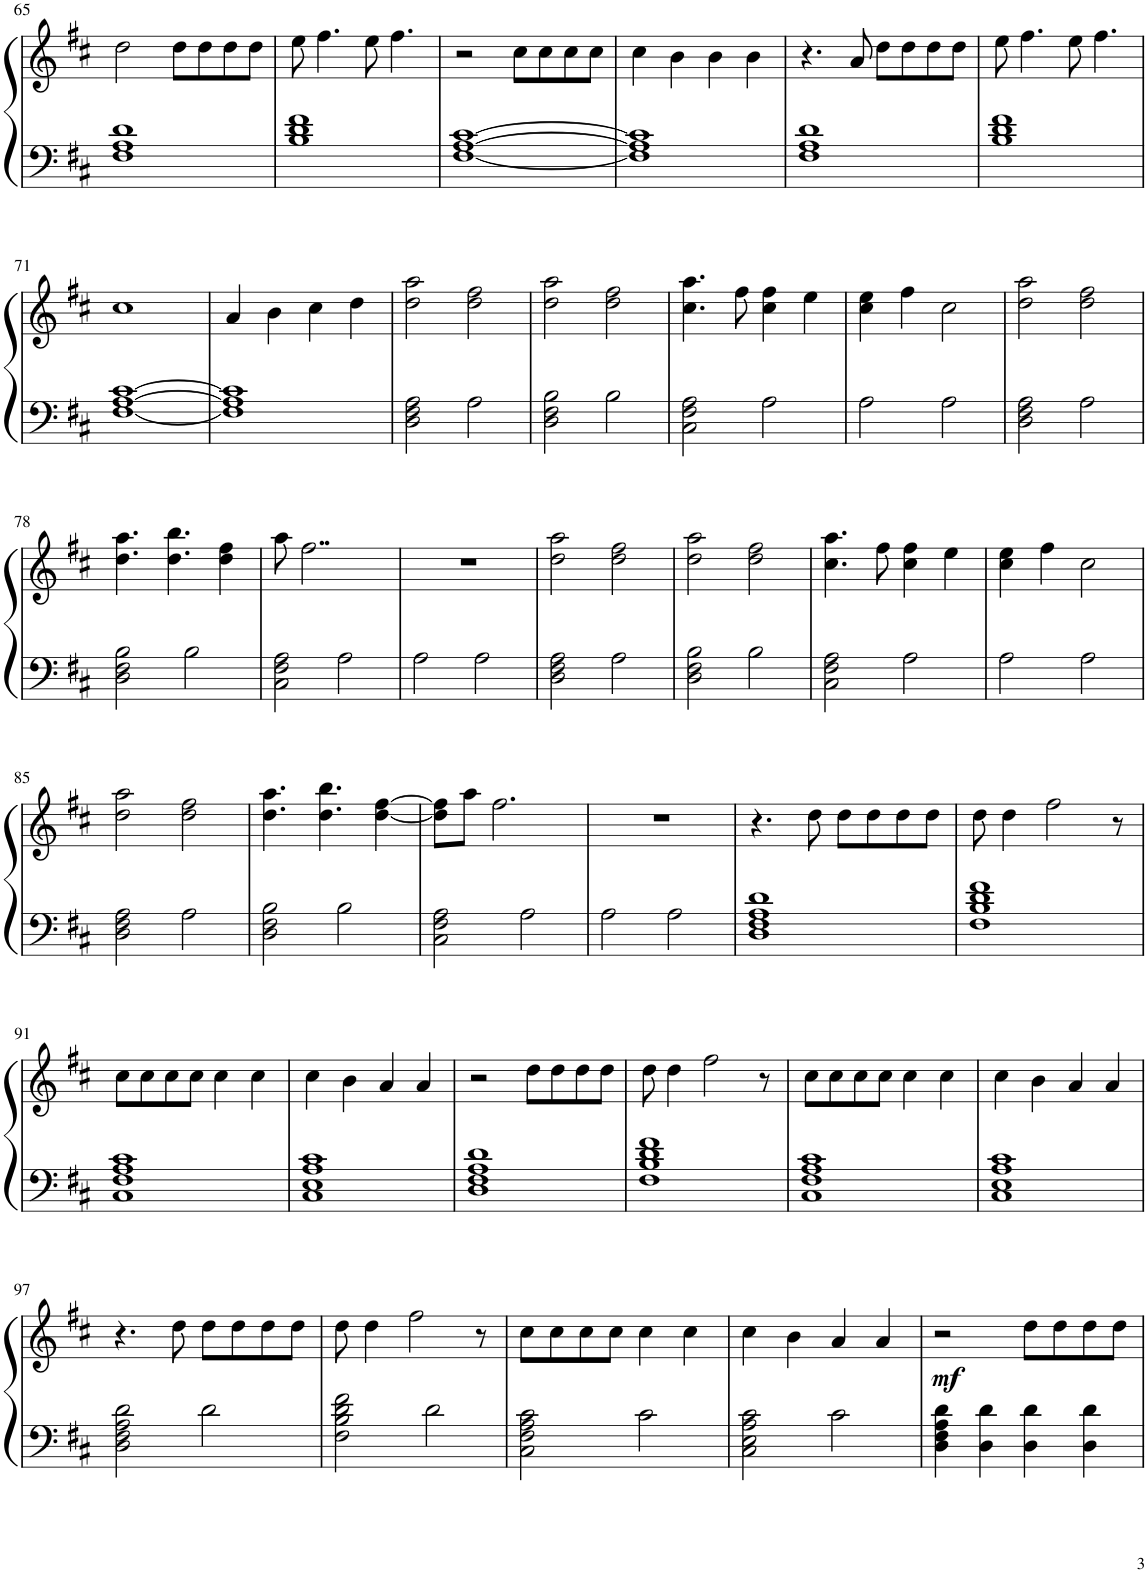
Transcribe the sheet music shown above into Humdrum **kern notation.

**kern	**kern	**dynam
*part1	*part1	*part1
*staff2	*staff1	*staff1/2
*I"Piano	*	*
*I'Pno.	*	*
!!LO:PB:g=z
*clefF4	*clefG2	*
*k[f#c#]	*k[f#c#]	*
*M4/4	*M4/4	*
=65	=65	=65
1F# 1A 1d	2dd\	.
.	8dd\L	.
.	8dd\	.
.	8dd\	.
.	8dd\J	.
=66	=66	=66
1B 1d 1f#	8ee\	.
.	4.ff#\	.
.	8ee\	.
.	4.ff#\	.
=67	=67	=67
[1F# [1A [1c#	2r	.
.	8cc#\L	.
.	8cc#\	.
.	8cc#\	.
.	8cc#\J	.
=68	=68	=68
1F#] 1A] 1c#]	4cc#\	.
.	4b\	.
.	4b\	.
.	4b\	.
=69	=69	=69
1F# 1A 1d	4.r	.
.	8a/	.
.	8dd\L	.
.	8dd\	.
.	8dd\	.
.	8dd\J	.
=70	=70	=70
1B 1d 1f#	8ee\	.
.	4.ff#\	.
.	8ee\	.
.	4.ff#\	.
!!LO:LB:g=z
=71	=71	=71
[1F# [1A [1c#	1cc#	.
=72	=72	=72
1F#] 1A] 1c#]	4a/	.
.	4b\	.
.	4cc#\	.
.	4dd\	.
=73	=73	=73
2D\ 2F#\ 2A\	2dd\ 2aa\	.
2A\	2dd\ 2ff#\	.
=74	=74	=74
2D\ 2F#\ 2B\	2dd\ 2aa\	.
2B\	2dd\ 2ff#\	.
=75	=75	=75
2C#\ 2F#\ 2A\	4.cc#\ 4.aa\	.
.	8ff#\	.
2A\	4cc#\ 4ff#\	.
.	4ee\	.
=76	=76	=76
2A\	4cc#\ 4ee\	.
.	4ff#\	.
2A\	2cc#\	.
=77	=77	=77
2D\ 2F#\ 2A\	2dd\ 2aa\	.
2A\	2dd\ 2ff#\	.
!!LO:LB:g=z
=78	=78	=78
2D\ 2F#\ 2B\	4.dd\ 4.aa\	.
.	4.dd\ 4.bb\	.
2B\	.	.
.	4dd\ 4ff#\	.
=79	=79	=79
2C#\ 2F#\ 2A\	8aa\	.
.	2..ff#\	.
2A\	.	.
=80	=80	=80
2A\	1r	.
2A\	.	.
=81	=81	=81
2D\ 2F#\ 2A\	2dd\ 2aa\	.
2A\	2dd\ 2ff#\	.
=82	=82	=82
2D\ 2F#\ 2B\	2dd\ 2aa\	.
2B\	2dd\ 2ff#\	.
=83	=83	=83
2C#\ 2F#\ 2A\	4.cc#\ 4.aa\	.
.	8ff#\	.
2A\	4cc#\ 4ff#\	.
.	4ee\	.
=84	=84	=84
2A\	4cc#\ 4ee\	.
.	4ff#\	.
2A\	2cc#\	.
!!LO:LB:g=z
=85	=85	=85
2D\ 2F#\ 2A\	2dd\ 2aa\	.
2A\	2dd\ 2ff#\	.
=86	=86	=86
2D\ 2F#\ 2B\	4.dd\ 4.aa\	.
.	4.dd\ 4.bb\	.
2B\	.	.
.	[4dd\ [4ff#\	.
=87	=87	=87
2C#\ 2F#\ 2A\	8dd\] 8ff#\]L	.
.	8aa\J	.
.	2.ff#\	.
2A\	.	.
=88	=88	=88
2A\	1r	.
2A\	.	.
=89	=89	=89
1D 1F# 1A 1d	4.r	.
.	8dd\	.
.	8dd\L	.
.	8dd\	.
.	8dd\	.
.	8dd\J	.
=90	=90	=90
1F# 1B 1d 1f#	8dd\	.
.	4dd\	.
.	2ff#\	.
.	8r	.
!!LO:LB:g=z
=91	=91	=91
1C# 1F# 1A 1c#	8cc#\L	.
.	8cc#\	.
.	8cc#\	.
.	8cc#\J	.
.	4cc#\	.
.	4cc#\	.
=92	=92	=92
1C# 1E 1A 1c#	4cc#\	.
.	4b\	.
.	4a/	.
.	4a/	.
=93	=93	=93
1D 1F# 1A 1d	2r	.
.	8dd\L	.
.	8dd\	.
.	8dd\	.
.	8dd\J	.
=94	=94	=94
1F# 1B 1d 1f#	8dd\	.
.	4dd\	.
.	2ff#\	.
.	8r	.
=95	=95	=95
1C# 1F# 1A 1c#	8cc#\L	.
.	8cc#\	.
.	8cc#\	.
.	8cc#\J	.
.	4cc#\	.
.	4cc#\	.
=96	=96	=96
1C# 1E 1A 1c#	4cc#\	.
.	4b\	.
.	4a/	.
.	4a/	.
!!LO:LB:g=z
=97	=97	=97
2D\ 2F#\ 2A\ 2d\	4.r	.
.	8dd\	.
2d\	8dd\L	.
.	8dd\	.
.	8dd\	.
.	8dd\J	.
=98	=98	=98
2F#\ 2B\ 2d\ 2f#\	8dd\	.
.	4dd\	.
.	2ff#\	.
2d\	.	.
.	8r	.
=99	=99	=99
2C#\ 2F#\ 2A\ 2c#\	8cc#\L	.
.	8cc#\	.
.	8cc#\	.
.	8cc#\J	.
2c#\	4cc#\	.
.	4cc#\	.
=100	=100	=100
2C#\ 2E\ 2A\ 2c#\	4cc#\	.
.	4b\	.
2c#\	4a/	.
.	4a/	.
=101	=101	=101
!	!	!LO:DY:b
4D\ 4F#\ 4A\ 4d\	2r	mf
4D\ 4d\	.	.
4D\ 4d\	8dd\L	.
.	8dd\	.
4D\ 4d\	8dd\	.
.	8dd\J	.
=	=	=
*-	*-	*-
